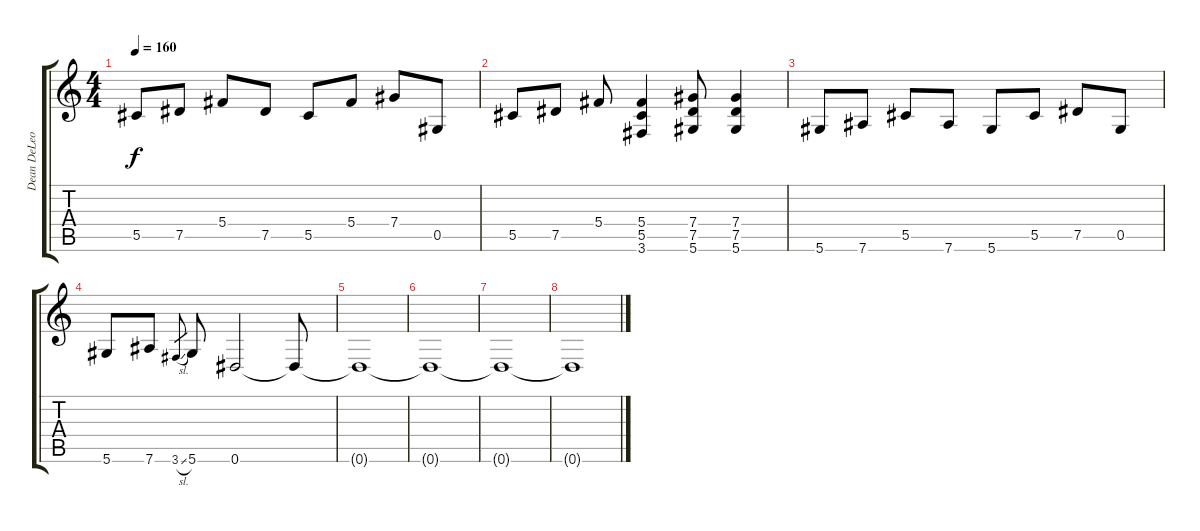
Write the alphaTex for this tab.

\track ("Dean DeLeo (Guitar)" "Dean DeLeo") {instrument distortionguitar}
\staff {score tabs}
\tuning (Eb4 Bb3 Gb3 Db3 Ab2 Eb2) {hide}
\ts (4 4)
\tempo 160
\clef g2
\ks c
5.5.8{dy f} 7.5.8 5.4.8 7.5.8 5.5.8 5.4.8 7.4.8 0.5.8 |
5.5.8 7.5.8 5.4.8 (5.4 5.5 3.6).4 (7.4 7.5 5.6).8 (7.4 7.5 5.6).4 |
5.6.8 7.6.8 5.5.8 7.6.8 5.6.8 5.5.8 7.5.8 0.5.8 |
5.6.8 7.6.8 3.6{sl}.8{gr} 5.6.8 0.6.2 0.6{t}.8 |
0.6{t}.1 |
0.6{t}.1 |
0.6{t}.1 |
0.6{t}.1
